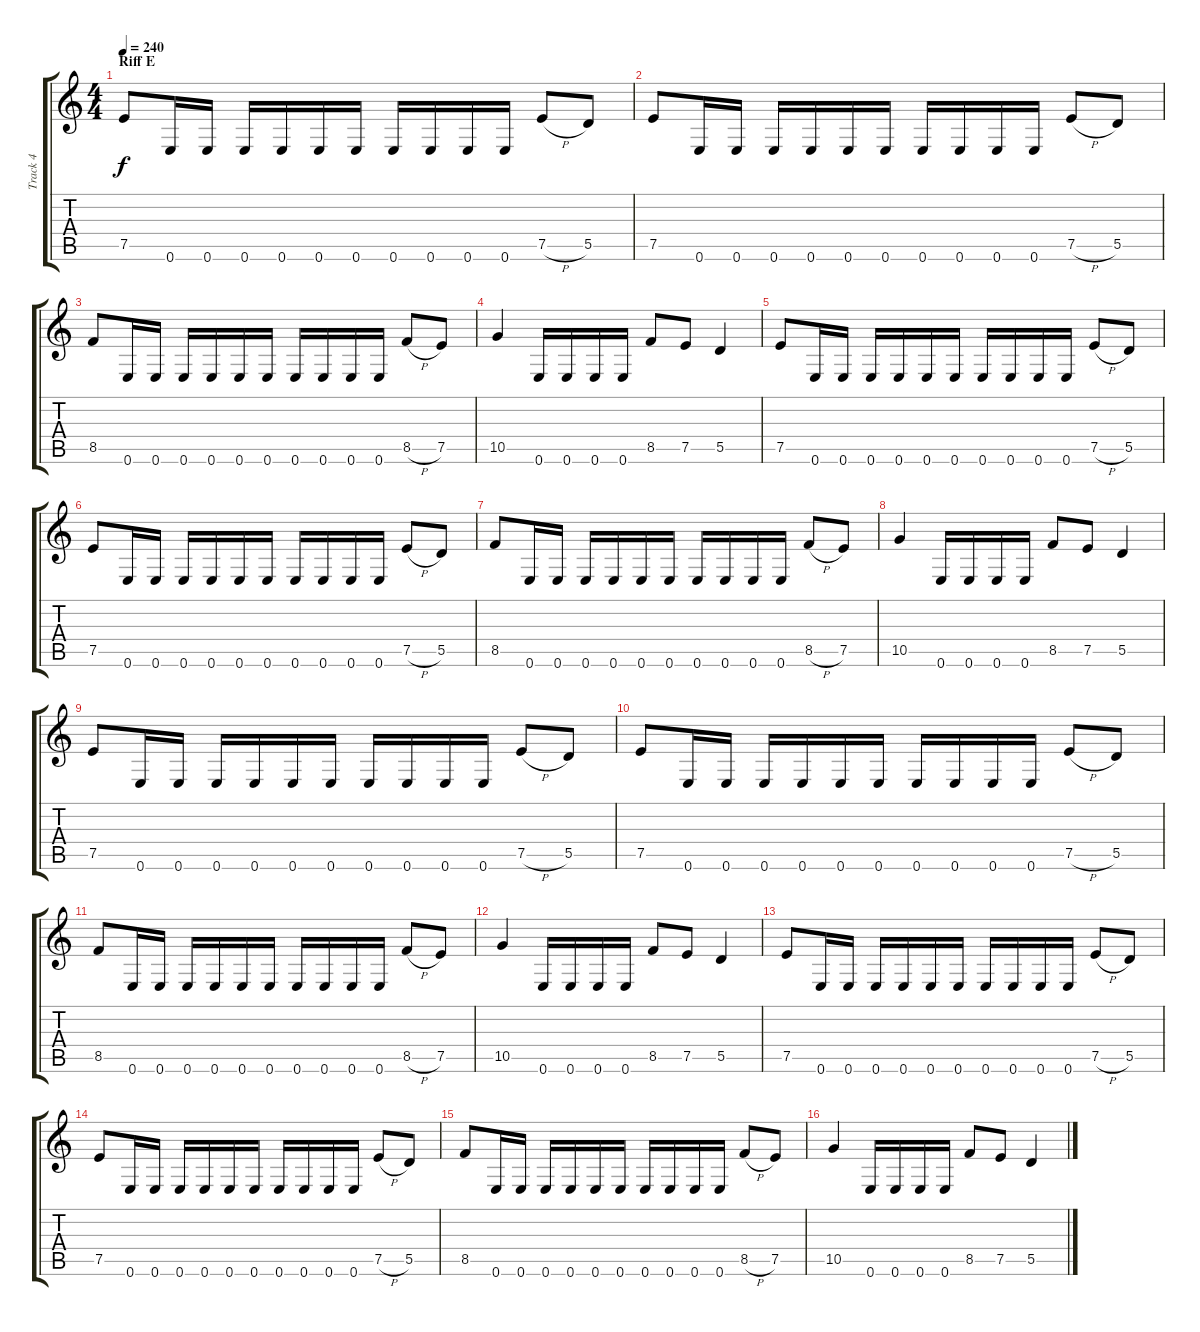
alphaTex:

\track ("Track 4" "Track 4") {instrument distortionguitar}
\staff {score tabs}
\tuning (E4 B3 G3 D3 A2 E2) {hide}
\ts (4 4)
\section ("" "Riff E")
\tempo 240
\clef g2
\ks c
7.5.8{dy f} 0.6.16 0.6.16 0.6.16 0.6.16 0.6.16 0.6.16 0.6.16 0.6.16 0.6.16 0.6.16 7.5{h}.8 5.5.8 |
7.5.8 0.6.16 0.6.16 0.6.16 0.6.16 0.6.16 0.6.16 0.6.16 0.6.16 0.6.16 0.6.16 7.5{h}.8 5.5.8 |
8.5.8 0.6.16 0.6.16 0.6.16 0.6.16 0.6.16 0.6.16 0.6.16 0.6.16 0.6.16 0.6.16 8.5{h}.8 7.5.8 |
10.5.4 0.6.16 0.6.16 0.6.16 0.6.16 8.5.8 7.5.8 5.5.4 |
7.5.8 0.6.16 0.6.16 0.6.16 0.6.16 0.6.16 0.6.16 0.6.16 0.6.16 0.6.16 0.6.16 7.5{h}.8 5.5.8 |
7.5.8 0.6.16 0.6.16 0.6.16 0.6.16 0.6.16 0.6.16 0.6.16 0.6.16 0.6.16 0.6.16 7.5{h}.8 5.5.8 |
8.5.8 0.6.16 0.6.16 0.6.16 0.6.16 0.6.16 0.6.16 0.6.16 0.6.16 0.6.16 0.6.16 8.5{h}.8 7.5.8 |
10.5.4 0.6.16 0.6.16 0.6.16 0.6.16 8.5.8 7.5.8 5.5.4 |
7.5.8 0.6.16 0.6.16 0.6.16 0.6.16 0.6.16 0.6.16 0.6.16 0.6.16 0.6.16 0.6.16 7.5{h}.8 5.5.8 |
7.5.8 0.6.16 0.6.16 0.6.16 0.6.16 0.6.16 0.6.16 0.6.16 0.6.16 0.6.16 0.6.16 7.5{h}.8 5.5.8 |
8.5.8 0.6.16 0.6.16 0.6.16 0.6.16 0.6.16 0.6.16 0.6.16 0.6.16 0.6.16 0.6.16 8.5{h}.8 7.5.8 |
10.5.4 0.6.16 0.6.16 0.6.16 0.6.16 8.5.8 7.5.8 5.5.4 |
7.5.8 0.6.16 0.6.16 0.6.16 0.6.16 0.6.16 0.6.16 0.6.16 0.6.16 0.6.16 0.6.16 7.5{h}.8 5.5.8 |
7.5.8 0.6.16 0.6.16 0.6.16 0.6.16 0.6.16 0.6.16 0.6.16 0.6.16 0.6.16 0.6.16 7.5{h}.8 5.5.8 |
8.5.8 0.6.16 0.6.16 0.6.16 0.6.16 0.6.16 0.6.16 0.6.16 0.6.16 0.6.16 0.6.16 8.5{h}.8 7.5.8 |
10.5.4 0.6.16 0.6.16 0.6.16 0.6.16 8.5.8 7.5.8 5.5.4
